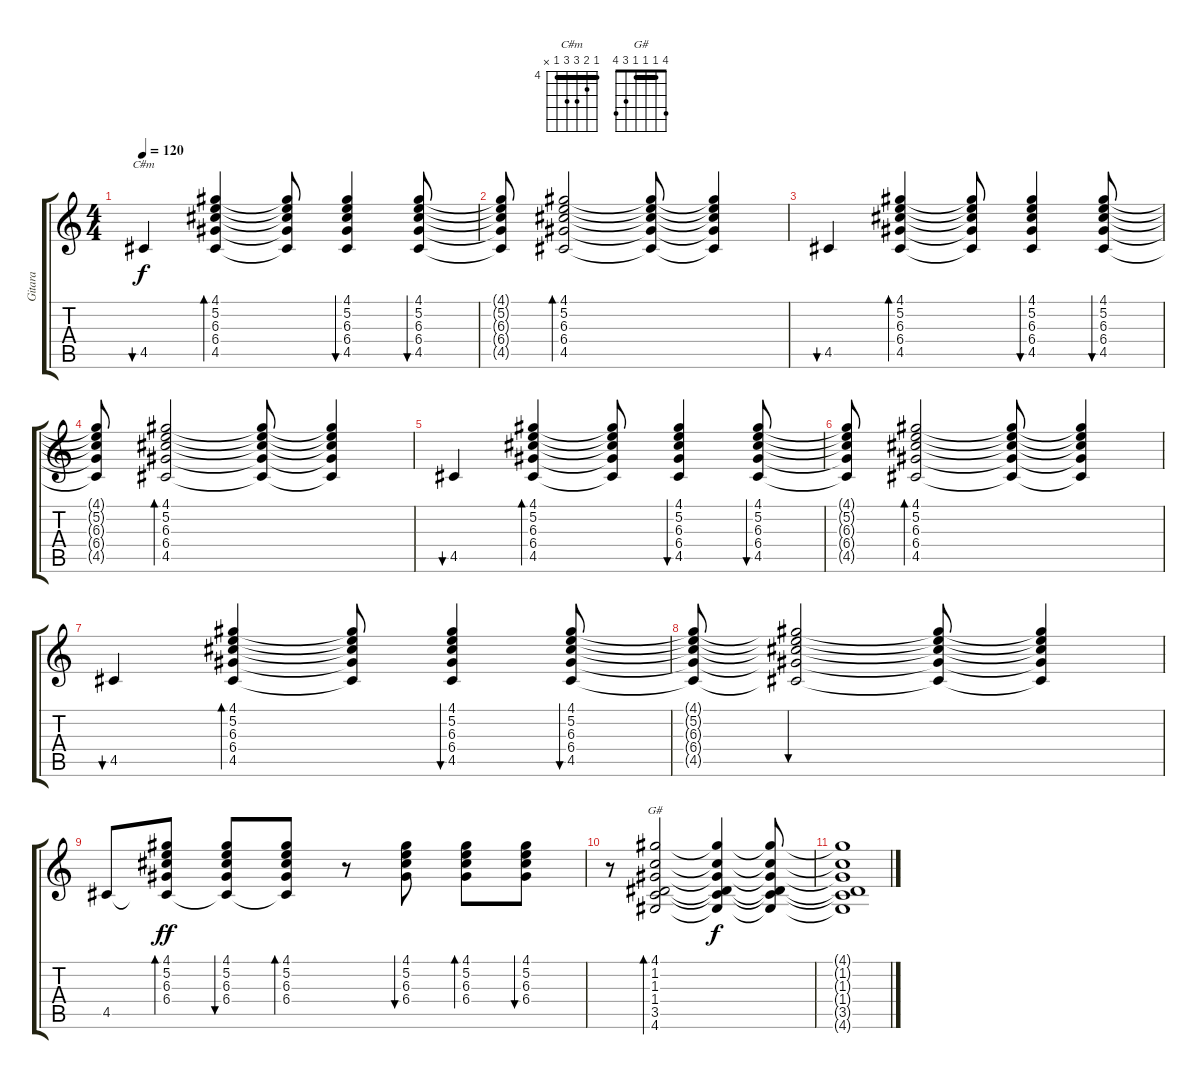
\track ("Gitara" "Gitara") {instrument electricguitarjazz}
\staff {score tabs}
\tuning (E4 B3 G3 D3 A2 E2) {hide}
\chord ("C#m" 4 5 6 6 4 x) {firstfret 4 barre 4}
\chord ("G#" 4 1 1 1 3 4) {barre 1}
\ts (4 4)
\tempo 120
\clef g2
\ks c
4.5.4{bu 120 ch "C#m" dy f} (4.1 5.2 6.3 6.4 4.5).4{bd 120} (4.1{t} 5.2{t} 6.3{t} 6.4{t} 4.5{t}).8 (4.1 5.2 6.3 6.4 4.5).4{bu 60} (4.1 5.2 6.3 6.4 4.5).8{bu 60} |
(4.1{t} 5.2{t} 6.3{t} 6.4{t} 4.5{t}).8 (4.1 5.2 6.3 6.4 4.5).2{bd 60} (4.1{t} 5.2{t} 6.3{t} 6.4{t} 4.5{t}).8 (4.1{t} 5.2{t} 6.3{t} 6.4{t} 4.5{t}).4 |
4.5.4{bu 120} (4.1 5.2 6.3 6.4 4.5).4{bd 120} (4.1{t} 5.2{t} 6.3{t} 6.4{t} 4.5{t}).8 (4.1 5.2 6.3 6.4 4.5).4{bu 60} (4.1 5.2 6.3 6.4 4.5).8{bu 60} |
(4.1{t} 5.2{t} 6.3{t} 6.4{t} 4.5{t}).8 (4.1 5.2 6.3 6.4 4.5).2{bd 60} (4.1{t} 5.2{t} 6.3{t} 6.4{t} 4.5{t}).8 (4.1{t} 5.2{t} 6.3{t} 6.4{t} 4.5{t}).4 |
4.5.4{bu 120} (4.1 5.2 6.3 6.4 4.5).4{bd 120} (4.1{t} 5.2{t} 6.3{t} 6.4{t} 4.5{t}).8 (4.1 5.2 6.3 6.4 4.5).4{bu 60} (4.1 5.2 6.3 6.4 4.5).8{bu 60} |
(4.1{t} 5.2{t} 6.3{t} 6.4{t} 4.5{t}).8 (4.1 5.2 6.3 6.4 4.5).2{bd 60} (4.1{t} 5.2{t} 6.3{t} 6.4{t} 4.5{t}).8 (4.1{t} 5.2{t} 6.3{t} 6.4{t} 4.5{t}).4 |
4.5.4{bu 120} (4.1 5.2 6.3 6.4 4.5).4{bd 120} (4.1{t} 5.2{t} 6.3{t} 6.4{t} 4.5{t}).8 (4.1 5.2 6.3 6.4 4.5).4{bu 60} (4.1 5.2 6.3 6.4 4.5).8{bu 60} |
(4.1{t} 5.2{t} 6.3{t} 6.4{t} 4.5{t}).8 (4.1{t} 5.2{t} 6.3{t} 6.4{t} 4.5{t}).2{bu 60} (4.1{t} 5.2{t} 6.3{t} 6.4{t} 4.5{t}).8 (4.1{t} 5.2{t} 6.3{t} 6.4{t} 4.5{t}).4 |
4.5.8 (4.1 5.2 6.3 6.4 4.5{t}).8{bd 60 dy ff} (4.1 5.2 6.3 6.4 4.5{t}).8{bu 60} (4.1 5.2 6.3 6.4 4.5{t}).8{bd 60} r.8 (4.1 5.2 6.3 6.4).8{bu 60} (4.1 5.2 6.3 6.4).8{bd 60} (4.1 5.2 6.3 6.4).8{bu 60} |
r.8 (4.1 1.2 1.3 1.4 3.5 4.6).2{bd 480 ch "G#"} (4.1{t} 1.2{t} 1.3{t} 1.4{t} 3.5{t} 4.6{t}).4{dy f} (4.1{t} 1.2{t} 1.3{t} 1.4{t} 3.5{t} 4.6{t}).8 |
(4.1{t} 1.2{t} 1.3{t} 1.4{t} 3.5{t} 4.6{t}).1
